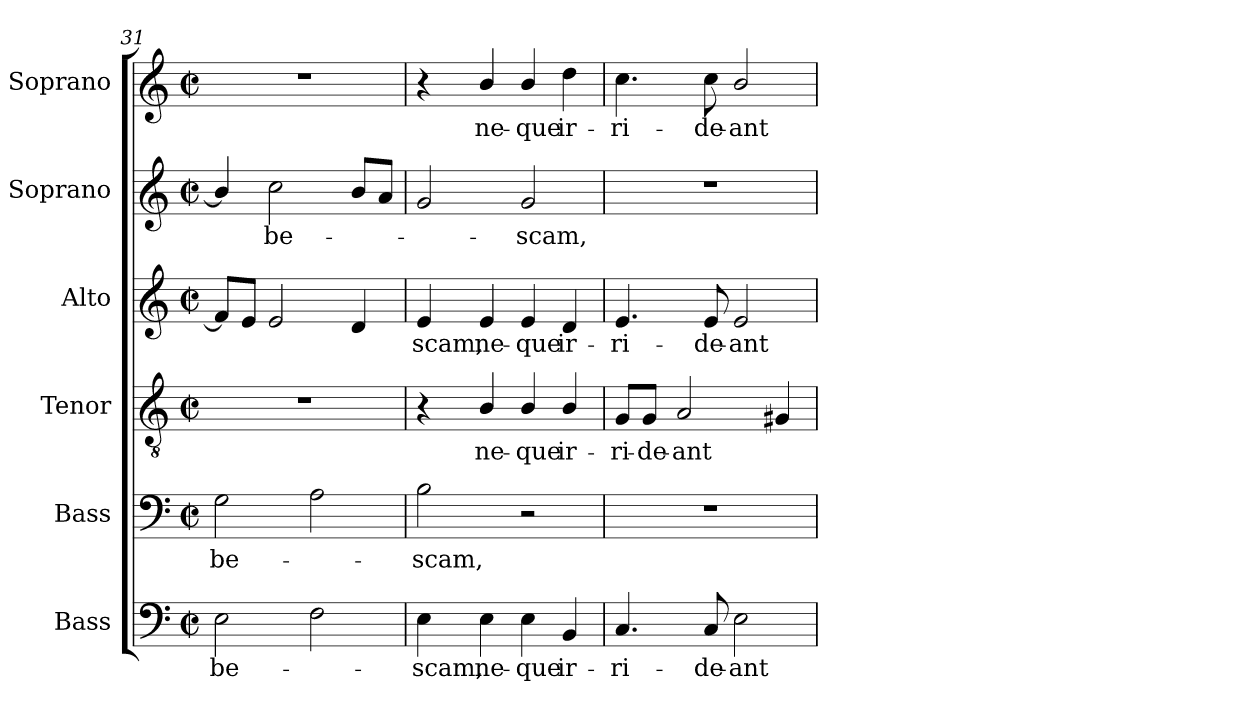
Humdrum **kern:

**kern	**text	**kern	**text	**kern	**text	**kern	**text	**kern	**text	**kern	**text
*part6	*part6	*part5	*part5	*part4	*part4	*part3	*part3	*part2	*part2	*part1	*part1
*staff6	*staff6	*staff5	*staff5	*staff4	*staff4	*staff3	*staff3	*staff2	*staff2	*staff1	*staff1
*I"Bass	*	*I"Bass	*	*I"Tenor	*	*I"Alto	*	*I"Soprano	*	*I"Soprano	*
*	*	*	*	*I'Tenor	*	*I'Alto	*	*	*	*	*
*clefF4	*	*clefF4	*	*clefGv2	*	*clefG2	*	*clefG2	*	*clefG2	*
*	*	*	*	*ITrd7c12	*	*	*	*	*	*	*
*k[]	*	*k[]	*	*k[]	*	*k[]	*	*k[]	*	*k[]	*
*C:	*	*C:	*	*C:	*	*C:	*	*C:	*	*C:	*
*M2/2	*	*M2/2	*	*M2/2	*	*M2/2	*	*M2/2	*	*M2/2	*
*met(c|)	*	*met(c|)	*	*met(c|)	*	*met(c|)	*	*met(c|)	*	*met(c|)	*
=31	=31	=31	=31	=31	=31	=31	=31	=31	=31	=31	=31
!	!LO:LY:b:color=#000000	!	!	!	!	!	!	!	!	!	!
!	!	!	!LO:LY:b:color=#000000	!	!	!	!	!	!	!	!
2Ei\	-be-	2Gi\	-be-	1r	.	8fi/L]	.	4bi/]	.	1r	.
.	.	.	.	.	.	8ei/J	.	.	.	.	.
!	!	!	!	!	!	!	!	!	!LO:LY:b:color=#000000	!	!
.	.	.	.	.	.	2ei/	.	2cci\	-be-	.	.
2Fi\	.	2Ai\	.	.	.	.	.	.	.	.	.
.	.	.	.	.	.	4di/	.	8bi/L	.	.	.
.	.	.	.	.	.	.	.	8ai/J	.	.	.
=32	=32	=32	=32	=32	=32	=32	=32	=32	=32	=32	=32
!	!LO:LY:b:color=#000000	!	!	!	!	!	!	!	!	!	!
!	!	!	!LO:LY:b:color=#000000	!	!	!	!	!	!	!	!
!	!	!	!	!	!	!	!LO:LY:b:color=#000000	!	!	!	!
4Ei\	-scam,	2Bi\	-scam,	4r	.	4ei/	-scam,	2gi/	.	4r	.
!	!LO:LY:b:color=#000000	!	!	!	!	!	!	!	!	!	!
!	!	!	!	!	!LO:LY:b:color=#000000	!	!	!	!	!	!
!	!	!	!	!	!	!	!LO:LY:b:color=#000000	!	!	!	!
!	!	!	!	!	!	!	!	!	!	!	!LO:LY:b:color=#000000
4Ei\	ne-	.	.	4BBi/	ne-	4ei/	ne-	.	.	4bi/	ne-
!	!LO:LY:b:color=#000000	!	!	!	!	!	!	!	!	!	!
!	!	!	!	!	!LO:LY:b:color=#000000	!	!	!	!	!	!
!	!	!	!	!	!	!	!LO:LY:b:color=#000000	!	!	!	!
!	!	!	!	!	!	!	!	!	!LO:LY:b:color=#000000	!	!
!	!	!	!	!	!	!	!	!	!	!	!LO:LY:b:color=#000000
4Ei\	-que	2r	.	4BBi/	-que	4ei/	-que	2gi/	-scam,	4bi/	-que
!	!LO:LY:b:color=#000000	!	!	!	!	!	!	!	!	!	!
!	!	!	!	!	!LO:LY:b:color=#000000	!	!	!	!	!	!
!	!	!	!	!	!	!	!LO:LY:b:color=#000000	!	!	!	!
!	!	!	!	!	!	!	!	!	!	!	!LO:LY:b:color=#000000
4BBi/	ir-	.	.	4BBi/	ir-	4di/	ir-	.	.	4ddi\	ir-
=33	=33	=33	=33	=33	=33	=33	=33	=33	=33	=33	=33
!	!LO:LY:b:color=#000000	!	!	!	!	!	!	!	!	!	!
!	!	!	!	!	!LO:LY:b:color=#000000	!	!	!	!	!	!
!	!	!	!	!	!	!	!LO:LY:b:color=#000000	!	!	!	!
!	!	!	!	!	!	!	!	!	!	!	!LO:LY:b:color=#000000
4.Ci/	-ri-	1r	.	8GGi/L	-ri-	4.ei/	-ri-	1r	.	4.cci\	-ri-
!	!	!	!	!	!LO:LY:b:color=#000000	!	!	!	!	!	!
.	.	.	.	8GGi/J	-de-	.	.	.	.	.	.
!	!	!	!	!	!LO:LY:b:color=#000000	!	!	!	!	!	!
.	.	.	.	2AAi/	-ant	.	.	.	.	.	.
!	!LO:LY:b:color=#000000	!	!	!	!	!	!	!	!	!	!
!	!	!	!	!	!	!	!LO:LY:b:color=#000000	!	!	!	!
!	!	!	!	!	!	!	!	!	!	!	!LO:LY:b:color=#000000
8Ci/	-de-	.	.	.	.	8ei/	-de-	.	.	8cci\	-de-
!	!LO:LY:b:color=#000000	!	!	!	!	!	!	!	!	!	!
!	!	!	!	!	!	!	!LO:LY:b:color=#000000	!	!	!	!
!	!	!	!	!	!	!	!	!	!	!	!LO:LY:b:color=#000000
2Ei\	-ant	.	.	.	.	2ei/	-ant	.	.	2bi/	-ant
.	.	.	.	4GG#Xi/	.	.	.	.	.	.	.
=	=	=	=	=	=	=	=	=	=	=	=
*-	*-	*-	*-	*-	*-	*-	*-	*-	*-	*-	*-
